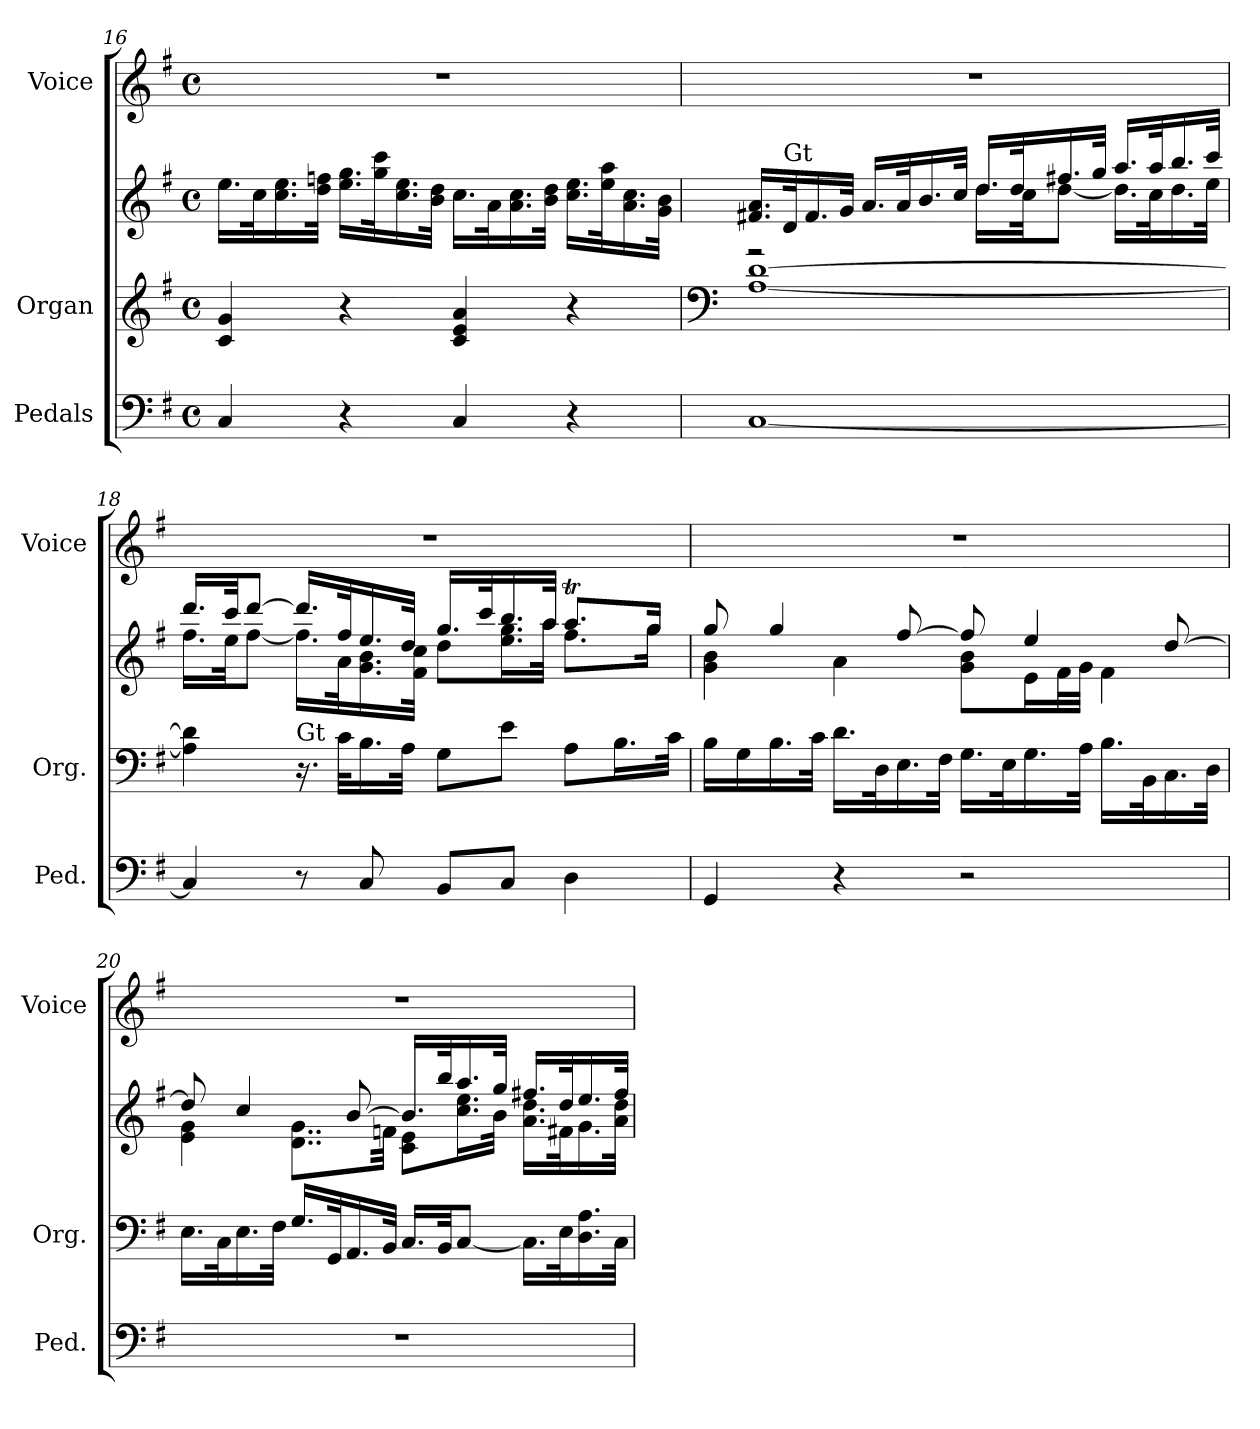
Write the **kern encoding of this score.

**kern	**kern	**kern	**kern
*part3	*part2	*part2	*part1
*staff4	*staff3	*staff2	*staff1
*I"Pedals	*I"Organ	*	*I"Voice
*I'Ped.	*I'Org.	*	*I'Voice
*clefF4	*clefG2	*clefG2	*clefG2
*k[f#]	*k[f#]	*k[f#]	*k[f#]
*G:	*G:	*G:	*G:
*M4/4	*M4/4	*M4/4	*M4/4
*met(c)	*met(c)	*met(c)	*met(c)
=16	=16	=16	=16
4Ci/	4ci/ 4gi	16.eei\LL	1r
.	.	32cci\k	.
.	.	16.cci\ 16.eei	.
.	.	32ddi\ 32ffniJJk	.
4r	4r	16.eei\ 16.ggiLL	.
.	.	32ggi\ 32cccik	.
.	.	16.cci\ 16.eei	.
.	.	32bi\ 32ddiJJk	.
4Ci/	4ci/ 4ei 4ai	16.cci\LL	.
.	.	32ai\k	.
.	.	16.ai\ 16.cci	.
.	.	32bi\ 32ddiJJk	.
4r	4r	16.cci\ 16.eeiLL	.
.	.	32eei\ 32aaik	.
.	.	16.ai\ 16.cci	.
.	.	32gi\ 32biJJk	.
!!LO:LB:g=z
=17	=17	=17	=17
*	*clefF4	*	*
*	*	*^	*
[<1Ci	[<1Ai [>1di	16.f#Xi/ 16.aiLL	2r	1r
!	!	!LO:TX:a:t=Gt	!	!
.	.	32di/k	.	.
.	.	16.f#i/	.	.
.	.	32gi/JJk	.	.
.	.	16.ai/LL	.	.
.	.	32ai/k	.	.
.	.	16.bi/	.	.
.	.	32cci/JJk	.	.
.	.	16.ddi/LL	16.ddi\LL	.
.	.	32ddi/k	32cci\Jk	.
.	.	16.ff#Xi/	[<8ddi\J	.
.	.	32ggi/JJk	.	.
.	.	16.aai/LL	16.ddi\LL]	.
.	.	32aai/k	32cci\k	.
.	.	16.bbi/	16.ddi\	.
.	.	32ccci/JJk	32eei\JJk	.
=18	=18	=18	=18	=18
4Ci/]	4Ai\] 4di]	16.dddi/LL	16.ff#i\LL	1r
.	.	32ccci/Jk	32eei\Jk	.
.	.	[>8dddi/J	[<8ff#i\J	.
!	!LO:TX:a:t=Gt	!	!	!
8r	16.r	16.dddi/LL]	16.ff#i\LL]	.
.	32ci\KLL	32ff#i/k	32ai\k	.
8Ci/	16.Bi\	16.eei/	16.gi\ 16.bi	.
.	32Ai\JJk	32ddi/JJk	32f#i\ 32cciJJk	.
8BBi/L	8Gi\L	16.ggi/LL	8ddi\L	.
.	.	32ccci/k	.	.
8Ci/J	8ei\J	16.bbi/	16.eei\ 16.ggiL	.
.	.	32aai/JJk	32aai\JJk	.
4Di\	8Ai\L	8.aaTi/L	8.ff#i\L	.
.	16.Bi\L	.	.	.
.	.	16ggi/Jk	16ggi\Jk	.
.	32ci\JJk	.	.	.
!!LO:PB:g=z
=19	=19	=19	=19	=19
4GGi/	16Bi\LL	8ggi/	4gi\ 4bi	1r
.	16Gi\	.	.	.
.	16.Bi\	4ggi/	.	.
.	32ci\JJk	.	.	.
4r	16.di\LL	.	4ai\	.
.	32Di\k	.	.	.
.	16.Ei\	[>8ff#i/	.	.
.	32F#i\JJk	.	.	.
2r	16.Gi\LL	8ff#i/]	8gi\ 8biL	.
.	32Ei\k	.	.	.
.	16.Gi\	4eei/	16ei\L	.
.	.	.	32f#i\L	.
.	32Ai\JJk	.	32gi\JJJ	.
.	16.Bi\LL	.	4f#i\	.
.	32BBi\k	.	.	.
.	16.Ci\	[>8ddi/	.	.
.	32Di\JJk	.	.	.
=20	=20	=20	=20	=20
1r	16.Ei\LL	8ddi/]	4ei\ 4gi	1r
.	32Ci\k	.	.	.
.	16.Ei\	4cci/	.	.
.	32F#i\JJk	.	.	.
.	16.Gi/LL	.	8..di\ 8..giL	.
.	32GGi/k	.	.	.
.	16.AAi/	[>8bi/	.	.
.	32BBi/JJk	.	32fni\Jkk	.
.	16.Ci/LL	16.bi/LL]	8ci\ 8eiL	.
.	32BBi/Jk	32bbi/k	.	.
.	[<8Ci/J	16.aai/	16.cci\ 16.eeiL	.
.	.	32ggi/JJk	32bi\JJk	.
.	16.Ci\LL]	16.ff#Xi/LL	16.ai\ 16.ddiLL	.
.	32Ei\k	32ddi/k	32f#Xi\k	.
.	16.Di\ 16.Ai	16.eei/	16.gi\	.
.	32Ci\JJk	32ff#i/JJk	32ai\ 32ddiJJk	.
*	*	*v	*v	*
=	=	=	=
*-	*-	*-	*-
